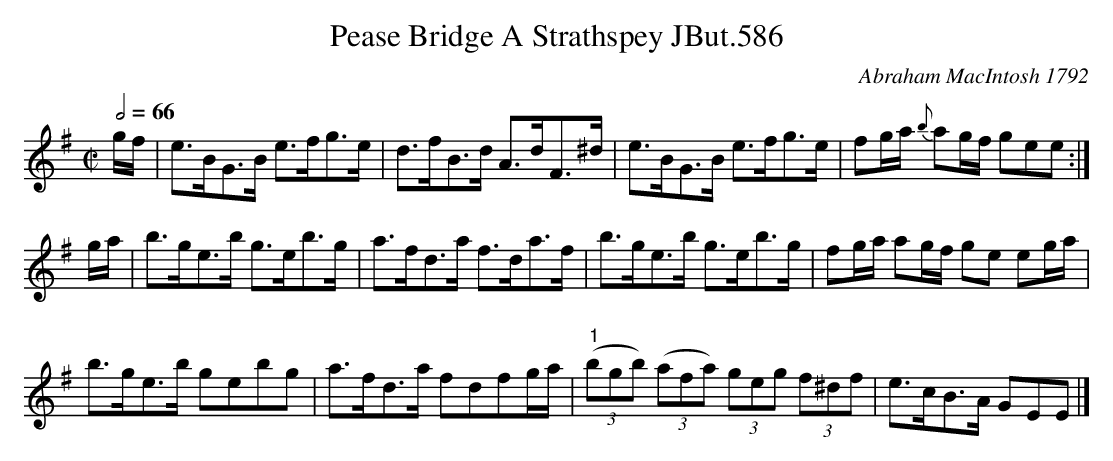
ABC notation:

X:1
T:Pease Bridge A Strathspey JBut.586
C: Abraham MacIntosh 1792
M:C|
L:1/8
Q:1/2=66
K:Em
g/f/|e>BG>B e>fg>e|d>fB>d A>dF>^d|e>BG>B e>fg>e|fg/a/ {b}ag/f/ gee:|
g/a/|b>ge>b g>eb>g|a>fd>a f>da>f|b>ge>b g>eb>g|fg/a/ ag/f/ ge eg/a/|
b>ge>b gebg|a>fd>a fdfg/a/|"1"(3(bgb) (3(afa) (3geg (3f^df|e>cB>A GEE|]
